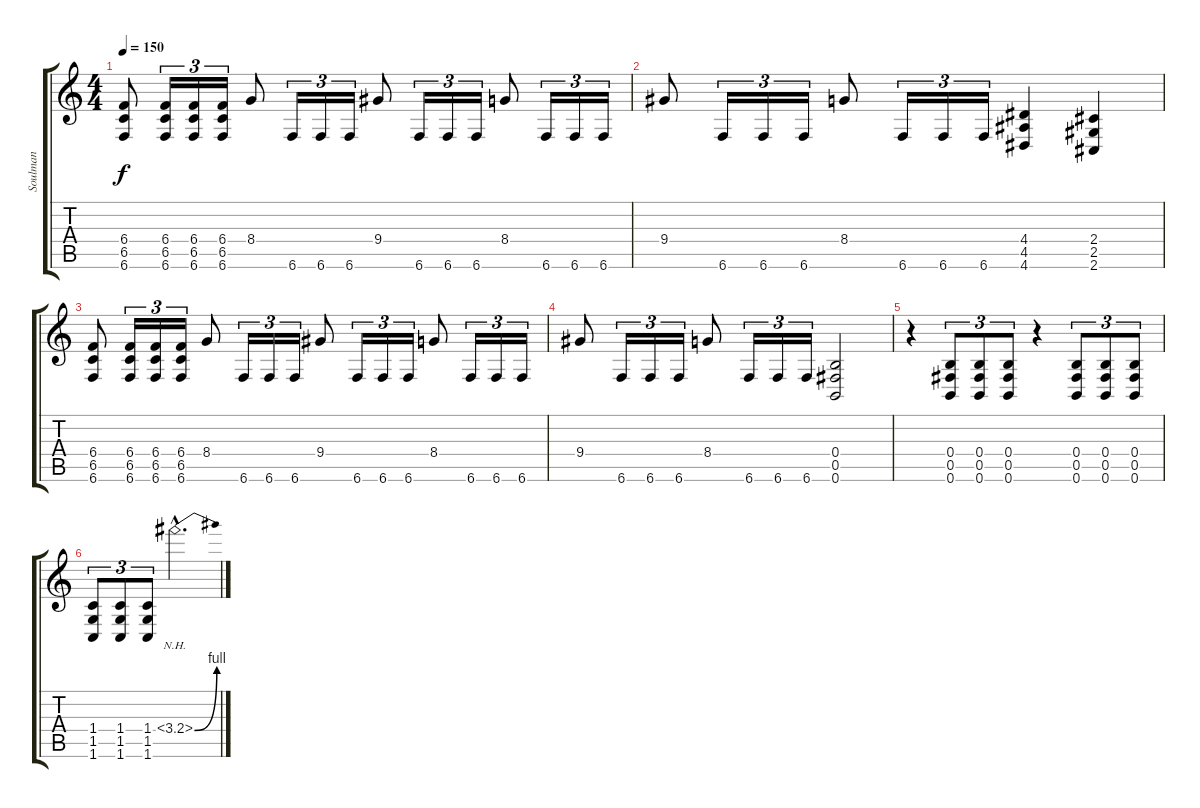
\track ("Soulman" "Soulman") {instrument distortionguitar}
\staff {score tabs}
\tuning (Db4 Ab3 E3 B2 Gb2 B1) {hide}
\ts (4 4)
\tempo 150
\clef g2
\ks c
(6.4 6.5 6.6).8{dy f} (6.4 6.5 6.6).16{tu (3 2)} (6.4 6.5 6.6).16{tu (3 2)} (6.4 6.5 6.6).16{tu (3 2)} 8.4.8 6.6.16{tu (3 2)} 6.6.16{tu (3 2)} 6.6.16{tu (3 2)} 9.4.8 6.6.16{tu (3 2)} 6.6.16{tu (3 2)} 6.6.16{tu (3 2)} 8.4.8 6.6.16{tu (3 2)} 6.6.16{tu (3 2)} 6.6.16{tu (3 2)} |
9.4.8 6.6.16{tu (3 2)} 6.6.16{tu (3 2)} 6.6.16{tu (3 2)} 8.4.8 6.6.16{tu (3 2)} 6.6.16{tu (3 2)} 6.6.16{tu (3 2)} (4.4 4.5 4.6).4 (2.4 2.5 2.6).4 |
(6.4 6.5 6.6).8 (6.4 6.5 6.6).16{tu (3 2)} (6.4 6.5 6.6).16{tu (3 2)} (6.4 6.5 6.6).16{tu (3 2)} 8.4.8 6.6.16{tu (3 2)} 6.6.16{tu (3 2)} 6.6.16{tu (3 2)} 9.4.8 6.6.16{tu (3 2)} 6.6.16{tu (3 2)} 6.6.16{tu (3 2)} 8.4.8 6.6.16{tu (3 2)} 6.6.16{tu (3 2)} 6.6.16{tu (3 2)} |
9.4.8 6.6.16{tu (3 2)} 6.6.16{tu (3 2)} 6.6.16{tu (3 2)} 8.4.8 6.6.16{tu (3 2)} 6.6.16{tu (3 2)} 6.6.16{tu (3 2)} (0.4 0.5 0.6).2 |
r.4 (0.4 0.5 0.6).8{tu (3 2)} (0.4 0.5 0.6).8{tu (3 2)} (0.4 0.5 0.6).8{tu (3 2)} r.4 (0.4 0.5 0.6).8{tu (3 2)} (0.4 0.5 0.6).8{tu (3 2)} (0.4 0.5 0.6).8{tu (3 2)} |
(1.4 1.5 1.6).8{tu (3 2)} (1.4 1.5 1.6).8{tu (3 2)} (1.4 1.5 1.6).8{tu (3 2)} 3.4{be (bend 0 0 60 4) nh hac}.2{d}
